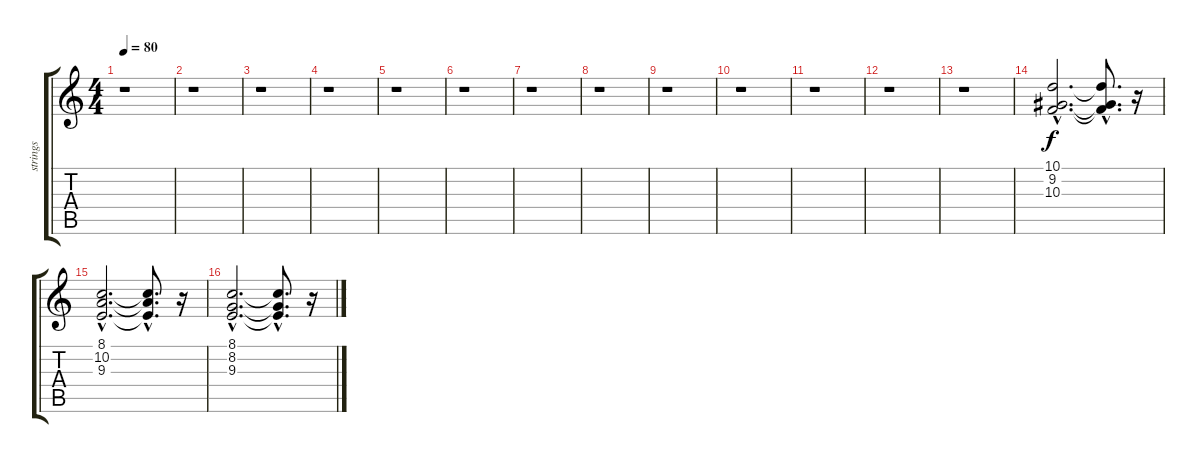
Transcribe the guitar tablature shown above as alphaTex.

\track ("strings" "strings") {instrument pad1newage}
\staff {score tabs}
\tuning (E4 B3 G3 D3 A2 E2) {hide}
\ts (4 4)
\tempo 80
\clef g2
\ks c
r.1{dy f instrument pad1newage} |
r.1 |
r.1 |
r.1 |
r.1 |
r.1 |
r.1 |
r.1 |
r.1 |
r.1 |
r.1 |
r.1 |
r.1 |
(10.1{hac} 9.2{hac} 10.3{hac}).2{d} (10.1{hac t} 9.2{hac t} 10.3{hac t}).8{d} r.16 |
(8.1{hac} 10.2{hac} 9.3{hac}).2{d} (8.1{hac t} 10.2{hac t} 9.3{hac t}).8{d} r.16 |
(8.1{hac} 8.2{hac} 9.3{hac}).2{d} (8.1{hac t} 8.2{hac t} 9.3{hac t}).8{d} r.16
